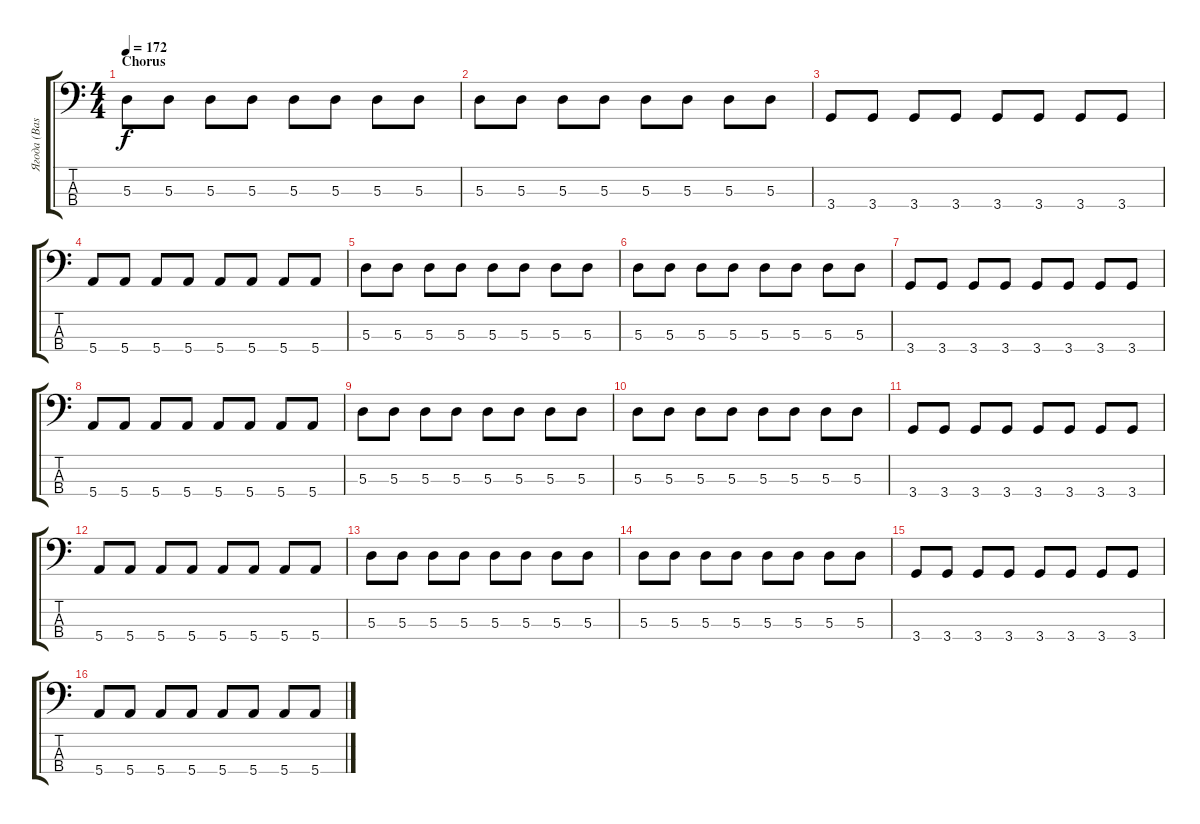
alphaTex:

\track ("Ягода (Bass)" "Ягода (Bas") {instrument electricbassfinger}
\staff {score tabs}
\tuning (G2 D2 A1 E1) {hide}
\ts (4 4)
\section ("" "Chorus")
\tempo 172
\clef f4
\ks c
5.3.8{dy f} 5.3.8 5.3.8 5.3.8 5.3.8 5.3.8 5.3.8 5.3.8 |
5.3.8 5.3.8 5.3.8 5.3.8 5.3.8 5.3.8 5.3.8 5.3.8 |
3.4.8 3.4.8 3.4.8 3.4.8 3.4.8 3.4.8 3.4.8 3.4.8 |
5.4.8 5.4.8 5.4.8 5.4.8 5.4.8 5.4.8 5.4.8 5.4.8 |
5.3.8 5.3.8 5.3.8 5.3.8 5.3.8 5.3.8 5.3.8 5.3.8 |
5.3.8 5.3.8 5.3.8 5.3.8 5.3.8 5.3.8 5.3.8 5.3.8 |
3.4.8 3.4.8 3.4.8 3.4.8 3.4.8 3.4.8 3.4.8 3.4.8 |
5.4.8 5.4.8 5.4.8 5.4.8 5.4.8 5.4.8 5.4.8 5.4.8 |
5.3.8 5.3.8 5.3.8 5.3.8 5.3.8 5.3.8 5.3.8 5.3.8 |
5.3.8 5.3.8 5.3.8 5.3.8 5.3.8 5.3.8 5.3.8 5.3.8 |
3.4.8 3.4.8 3.4.8 3.4.8 3.4.8 3.4.8 3.4.8 3.4.8 |
5.4.8 5.4.8 5.4.8 5.4.8 5.4.8 5.4.8 5.4.8 5.4.8 |
5.3.8 5.3.8 5.3.8 5.3.8 5.3.8 5.3.8 5.3.8 5.3.8 |
5.3.8 5.3.8 5.3.8 5.3.8 5.3.8 5.3.8 5.3.8 5.3.8 |
3.4.8 3.4.8 3.4.8 3.4.8 3.4.8 3.4.8 3.4.8 3.4.8 |
5.4.8 5.4.8 5.4.8 5.4.8 5.4.8 5.4.8 5.4.8 5.4.8
